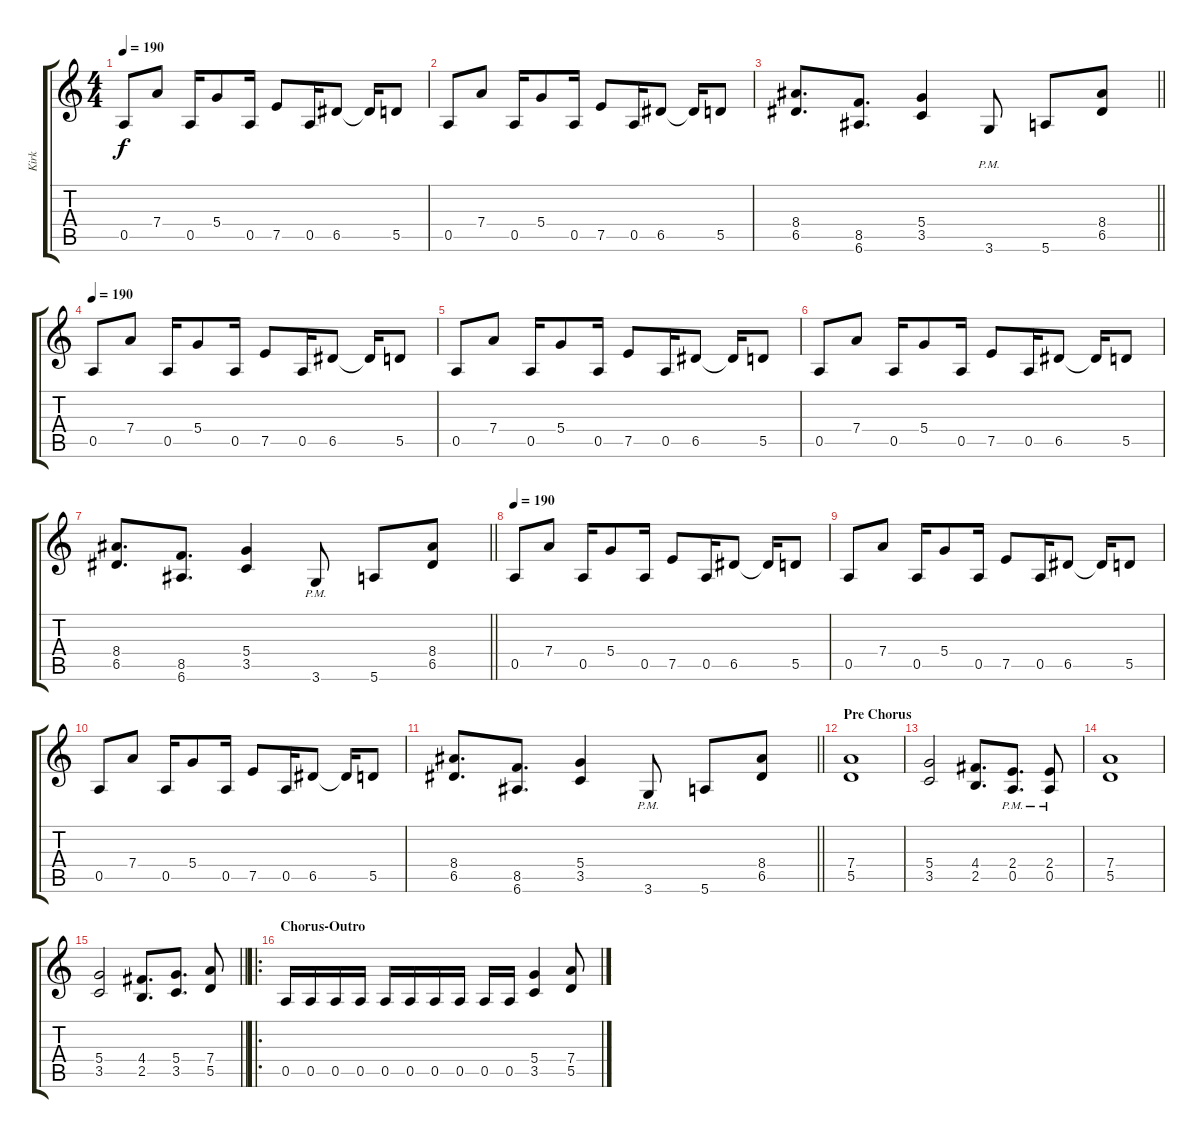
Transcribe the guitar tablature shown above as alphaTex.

\track ("Kirk" "Kirk") {instrument distortionguitar}
\staff {score tabs}
\tuning (E4 B3 G3 D3 A2 E2) {hide}
\ts (4 4)
\tempo 190
\clef g2
\ks c
0.5.8{dy f} 7.4.8 0.5.16 5.4.8 0.5.16 7.5.8 0.5.16 6.5.8 6.5{t}.16 5.5.8 |
0.5.8 7.4.8 0.5.16 5.4.8 0.5.16 7.5.8 0.5.16 6.5.8 6.5{t}.16 5.5.8 |
\barLineRight lightlight
(8.4 6.5).8{d} (8.5 6.6).8{d} (5.4 3.5).4 3.6{pm}.8 5.6.8 (8.4 6.5).8 |
\tempo 190
0.5.8 7.4.8 0.5.16 5.4.8 0.5.16 7.5.8 0.5.16 6.5.8 6.5{t}.16 5.5.8 |
0.5.8 7.4.8 0.5.16 5.4.8 0.5.16 7.5.8 0.5.16 6.5.8 6.5{t}.16 5.5.8 |
0.5.8 7.4.8 0.5.16 5.4.8 0.5.16 7.5.8 0.5.16 6.5.8 6.5{t}.16 5.5.8 |
\barLineRight lightlight
(8.4 6.5).8{d} (8.5 6.6).8{d} (5.4 3.5).4 3.6{pm}.8 5.6.8 (8.4 6.5).8 |
\tempo 190
0.5.8 7.4.8 0.5.16 5.4.8 0.5.16 7.5.8 0.5.16 6.5.8 6.5{t}.16 5.5.8 |
0.5.8 7.4.8 0.5.16 5.4.8 0.5.16 7.5.8 0.5.16 6.5.8 6.5{t}.16 5.5.8 |
0.5.8 7.4.8 0.5.16 5.4.8 0.5.16 7.5.8 0.5.16 6.5.8 6.5{t}.16 5.5.8 |
\barLineRight lightlight
(8.4 6.5).8{d} (8.5 6.6).8{d} (5.4 3.5).4 3.6{pm}.8 5.6.8 (8.4 6.5).8 |
\section ("" "Pre Chorus")
(7.4 5.5).1 |
(5.4 3.5).2 (4.4 2.5).8{d} (2.4{pm} 0.5).8{d} (2.4{pm} 0.5).8 |
(7.4 5.5).1 |
\barLineRight lightlight
(5.4 3.5).2 (4.4 2.5).8{d} (5.4 3.5).8{d} (7.4 5.5).8 |
\ro
\section ("" "Chorus-Outro")
0.5.16 0.5.16 0.5.16 0.5.16 0.5.16 0.5.16 0.5.16 0.5.16 0.5.16 0.5.16 (5.4 3.5).4 (7.4 5.5).8
